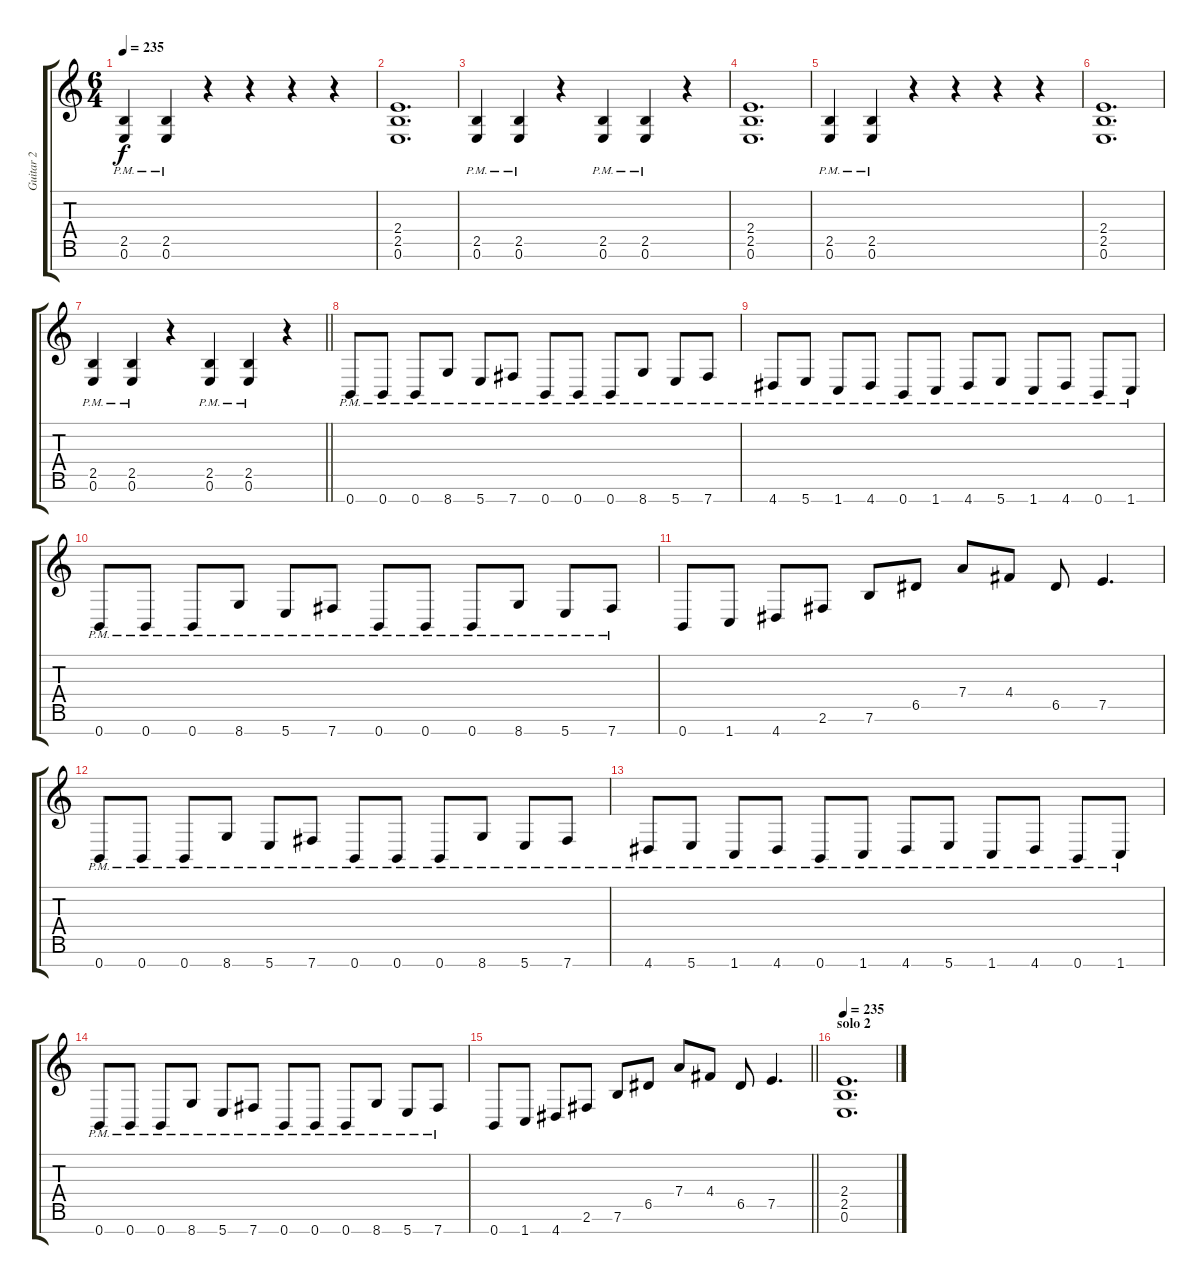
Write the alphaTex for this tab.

\track ("Guitar 2" "Guitar 2") {instrument distortionguitar}
\staff {score tabs}
\tuning (E4 B3 G3 D3 A2 E2 B1) {hide}
\ts (6 4)
\tempo 235
\clef g2
\ks c
(2.5{pm} 0.6).4{dy f} (2.5{pm} 0.6).4 r.4 r.4 r.4 r.4 |
(2.4 2.5 0.6).1{d} |
(2.5{pm} 0.6).4 (2.5{pm} 0.6).4 r.4 (2.5 0.6{pm}).4 (2.5 0.6{pm}).4 r.4 |
(2.4 2.5 0.6).1{d} |
(2.5{pm} 0.6).4 (2.5{pm} 0.6).4 r.4 r.4 r.4 r.4 |
(2.4 2.5 0.6).1{d} |
\barLineRight lightlight
(2.5{pm} 0.6).4 (2.5{pm} 0.6).4 r.4 (2.5 0.6{pm}).4 (2.5 0.6{pm}).4 r.4 |
0.7{pm}.8 0.7{pm}.8 0.7{pm}.8 8.7{pm}.8 5.7{pm}.8 7.7{pm}.8 0.7{pm}.8 0.7{pm}.8 0.7{pm}.8 8.7{pm}.8 5.7{pm}.8 7.7{pm}.8 |
4.7{pm}.8 5.7{pm}.8 1.7{pm}.8 4.7{pm}.8 0.7{pm}.8 1.7{pm}.8 4.7{pm}.8 5.7{pm}.8 1.7{pm}.8 4.7{pm}.8 0.7{pm}.8 1.7{pm}.8 |
0.7{pm}.8 0.7{pm}.8 0.7{pm}.8 8.7{pm}.8 5.7{pm}.8 7.7{pm}.8 0.7{pm}.8 0.7{pm}.8 0.7{pm}.8 8.7{pm}.8 5.7{pm}.8 7.7{pm}.8 |
0.7.8 1.7.8 4.7.8 2.6.8 7.6.8 6.5.8 7.4.8 4.4.8 6.5.8 7.5.4{d} |
0.7{pm}.8 0.7{pm}.8 0.7{pm}.8 8.7{pm}.8 5.7{pm}.8 7.7{pm}.8 0.7{pm}.8 0.7{pm}.8 0.7{pm}.8 8.7{pm}.8 5.7{pm}.8 7.7{pm}.8 |
4.7{pm}.8 5.7{pm}.8 1.7{pm}.8 4.7{pm}.8 0.7{pm}.8 1.7{pm}.8 4.7{pm}.8 5.7{pm}.8 1.7{pm}.8 4.7{pm}.8 0.7{pm}.8 1.7{pm}.8 |
0.7{pm}.8 0.7{pm}.8 0.7{pm}.8 8.7{pm}.8 5.7{pm}.8 7.7{pm}.8 0.7{pm}.8 0.7{pm}.8 0.7{pm}.8 8.7{pm}.8 5.7{pm}.8 7.7{pm}.8 |
\barLineRight lightlight
0.7.8 1.7.8 4.7.8 2.6.8 7.6.8 6.5.8 7.4.8 4.4.8 6.5.8 7.5.4{d} |
\section ("" "solo 2")
\tempo 235
(2.4 2.5 0.6).1{d}
